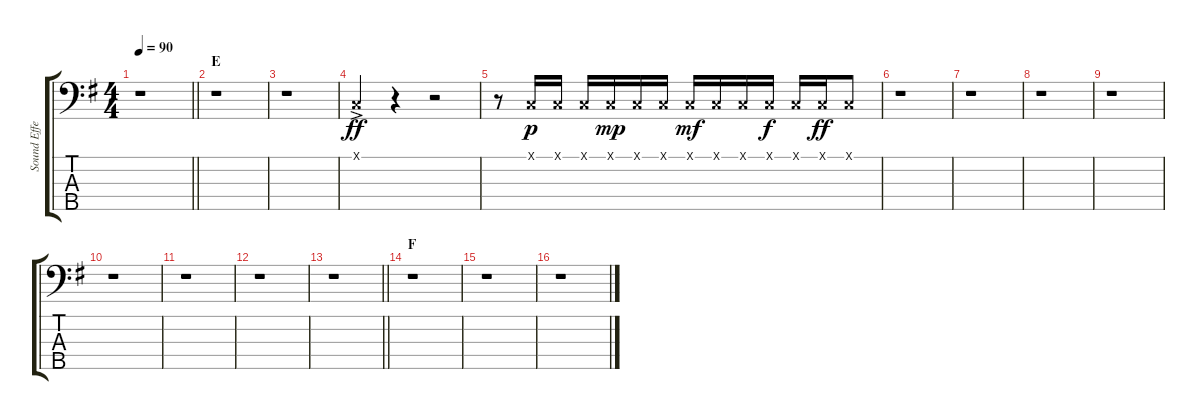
\track ("Sound Effect" "Sound Effe") {instrument lead2sawtooth}
\staff {score tabs}
\tuning (F2 C2 G1 D1 A0) {hide}
\ts (4 4)
\tempo 90
\clef f4
\barLineRight lightlight
\ks g
r.1{dy ff} |
\section ("" "E")
r.1 |
r.1 |
7.1{ac x}.4 r.4 r.2 |
r.8 7.1{x}.16{dy p} 7.1{x}.16 7.1{x}.16 7.1{x}.16{dy mp} 7.1{x}.16 7.1{x}.16 7.1{x}.16{dy mf} 7.1{x}.16 7.1{x}.16 7.1{x}.16{dy f} 7.1{x}.16 7.1{x}.16{dy ff} 7.1{x}.8 |
r.1 |
r.1 |
r.1 |
r.1 |
r.1 |
r.1 |
r.1 |
\barLineRight lightlight
r.1 |
\section ("" "F")
r.1 |
r.1 |
r.1
